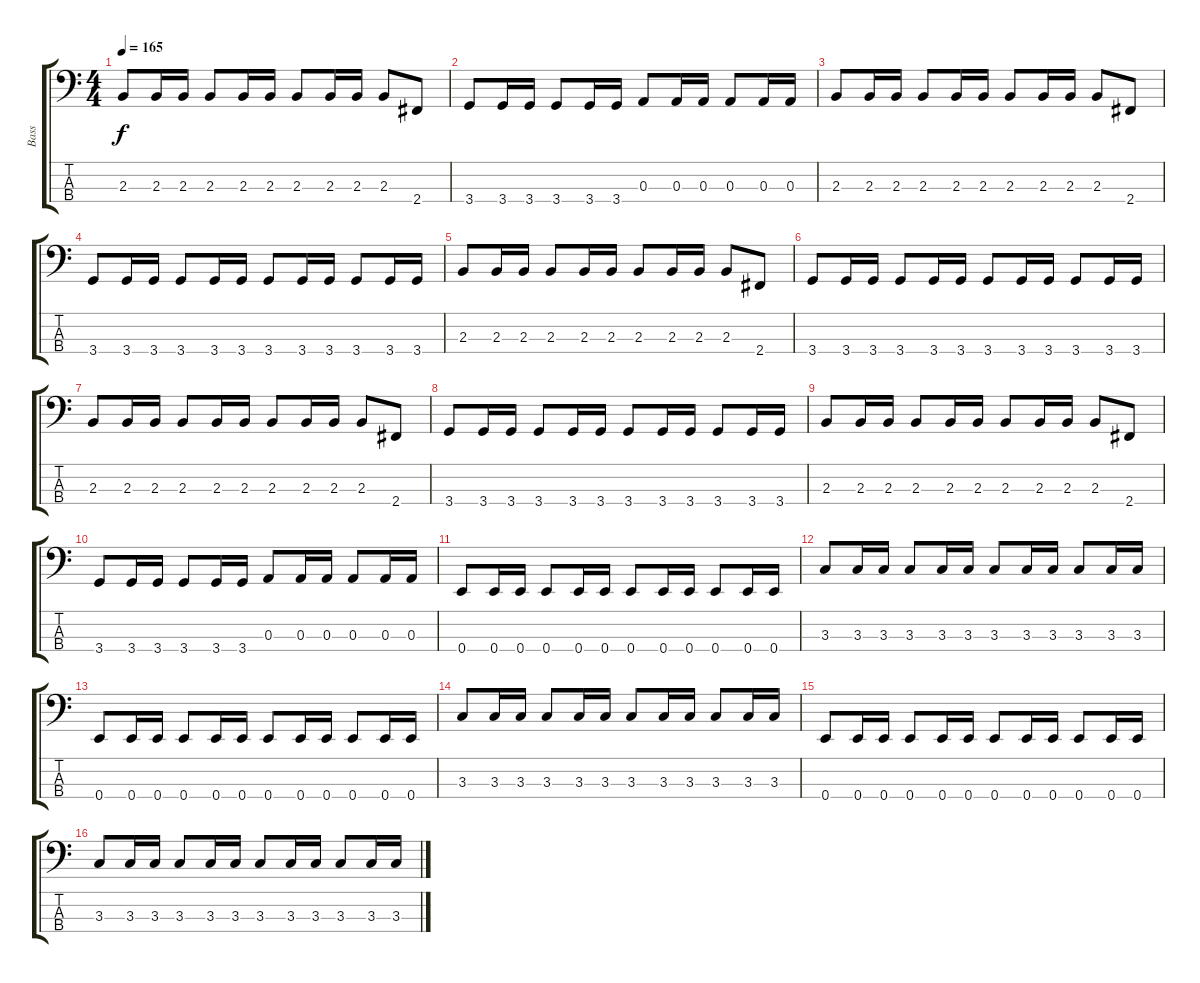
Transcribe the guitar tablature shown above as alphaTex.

\track ("Bass" "Bass") {instrument electricbassfinger}
\staff {score tabs}
\tuning (G2 D2 A1 E1) {hide}
\ts (4 4)
\tempo 165
\clef f4
\ks c
2.3.8{dy f} 2.3.16 2.3.16 2.3.8 2.3.16 2.3.16 2.3.8 2.3.16 2.3.16 2.3.8 2.4.8 |
3.4.8 3.4.16 3.4.16 3.4.8 3.4.16 3.4.16 0.3.8 0.3.16 0.3.16 0.3.8 0.3.16 0.3.16 |
2.3.8 2.3.16 2.3.16 2.3.8 2.3.16 2.3.16 2.3.8 2.3.16 2.3.16 2.3.8 2.4.8 |
3.4.8 3.4.16 3.4.16 3.4.8 3.4.16 3.4.16 3.4.8 3.4.16 3.4.16 3.4.8 3.4.16 3.4.16 |
2.3.8 2.3.16 2.3.16 2.3.8 2.3.16 2.3.16 2.3.8 2.3.16 2.3.16 2.3.8 2.4.8 |
3.4.8 3.4.16 3.4.16 3.4.8 3.4.16 3.4.16 3.4.8 3.4.16 3.4.16 3.4.8 3.4.16 3.4.16 |
2.3.8 2.3.16 2.3.16 2.3.8 2.3.16 2.3.16 2.3.8 2.3.16 2.3.16 2.3.8 2.4.8 |
3.4.8 3.4.16 3.4.16 3.4.8 3.4.16 3.4.16 3.4.8 3.4.16 3.4.16 3.4.8 3.4.16 3.4.16 |
2.3.8 2.3.16 2.3.16 2.3.8 2.3.16 2.3.16 2.3.8 2.3.16 2.3.16 2.3.8 2.4.8 |
3.4.8 3.4.16 3.4.16 3.4.8 3.4.16 3.4.16 0.3.8 0.3.16 0.3.16 0.3.8 0.3.16 0.3.16 |
0.4.8 0.4.16 0.4.16 0.4.8 0.4.16 0.4.16 0.4.8 0.4.16 0.4.16 0.4.8 0.4.16 0.4.16 |
3.3.8 3.3.16 3.3.16 3.3.8 3.3.16 3.3.16 3.3.8 3.3.16 3.3.16 3.3.8 3.3.16 3.3.16 |
0.4.8 0.4.16 0.4.16 0.4.8 0.4.16 0.4.16 0.4.8 0.4.16 0.4.16 0.4.8 0.4.16 0.4.16 |
3.3.8 3.3.16 3.3.16 3.3.8 3.3.16 3.3.16 3.3.8 3.3.16 3.3.16 3.3.8 3.3.16 3.3.16 |
0.4.8 0.4.16 0.4.16 0.4.8 0.4.16 0.4.16 0.4.8 0.4.16 0.4.16 0.4.8 0.4.16 0.4.16 |
3.3.8 3.3.16 3.3.16 3.3.8 3.3.16 3.3.16 3.3.8 3.3.16 3.3.16 3.3.8 3.3.16 3.3.16
